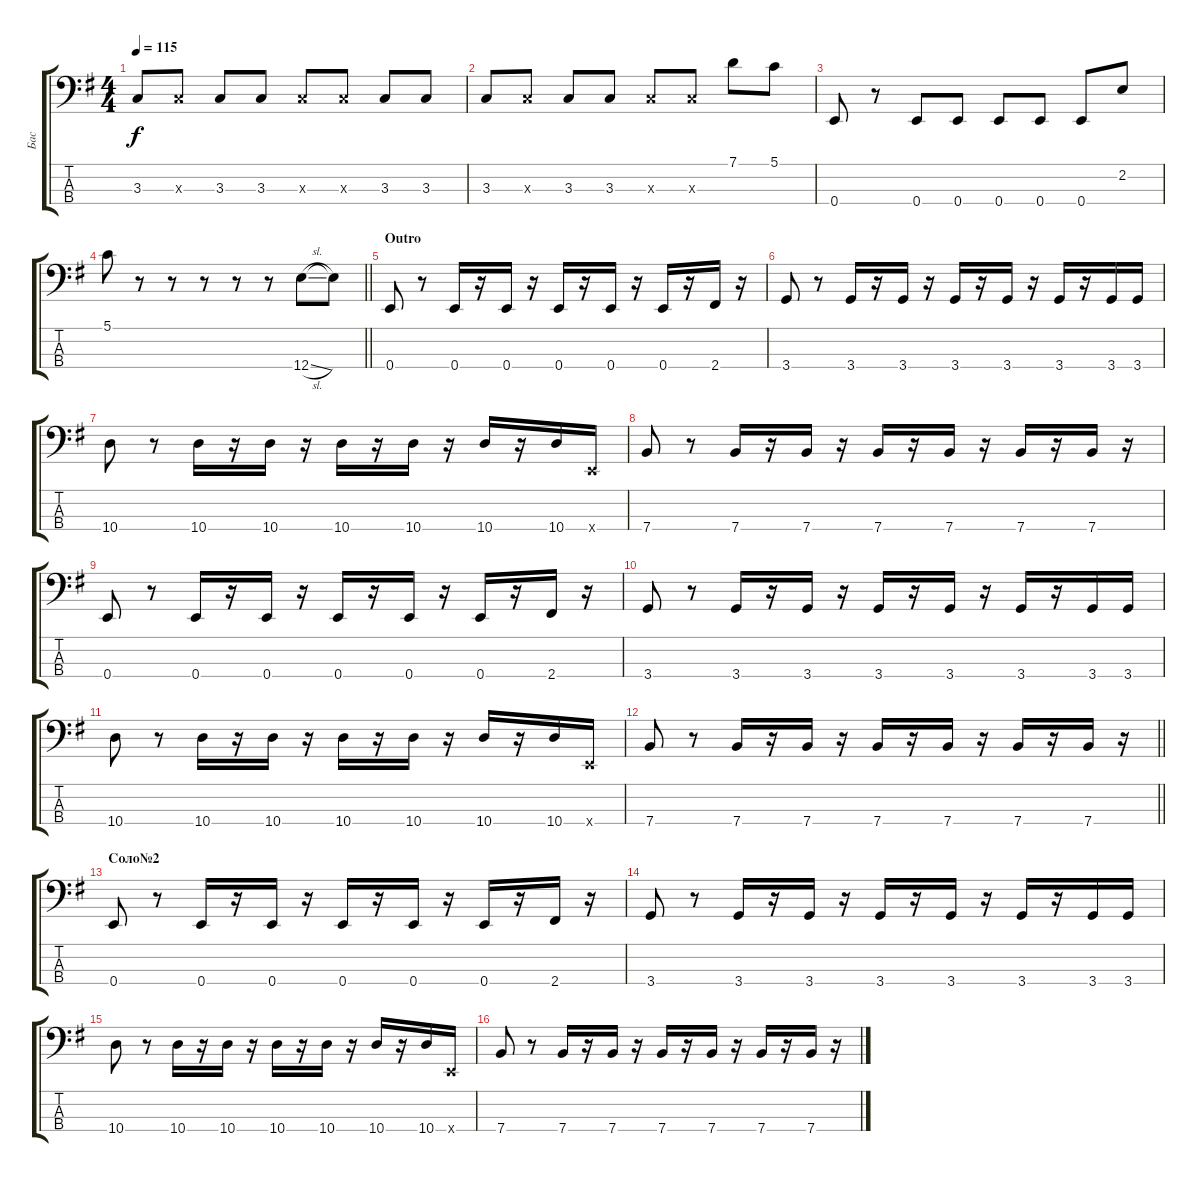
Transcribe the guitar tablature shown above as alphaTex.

\track ("Бас" "Бас") {instrument electricbassfinger}
\staff {score tabs}
\tuning (G2 D2 A1 E1) {hide}
\ts (4 4)
\tempo 115
\clef f4
\ks g
3.3.8{dy f} 3.3{x}.8 3.3.8 3.3.8 3.3{x}.8 3.3{x}.8 3.3.8 3.3.8 |
3.3.8 3.3{x}.8 3.3.8 3.3.8 3.3{x}.8 3.3{x}.8 7.1.8 5.1.8 |
0.4.8 r.8 0.4.8 0.4.8 0.4.8 0.4.8 0.4.8 2.2.8 |
\barLineRight lightlight
5.1.8 r.8 r.8 r.8 r.8 r.8 12.4{sl}.8{instrument slapbass2} 12.4{t}.8 |
\section ("" "Outro")
0.4.8 r.8 0.4.16 r.16 0.4.16 r.16 0.4.16 r.16 0.4.16 r.16 0.4.16 r.16 2.4.16 r.16 |
3.4.8 r.8 3.4.16 r.16 3.4.16 r.16 3.4.16 r.16 3.4.16 r.16 3.4.16 r.16 3.4.16 3.4.16 |
10.4.8 r.8 10.4.16 r.16 10.4.16 r.16 10.4.16 r.16 10.4.16 r.16 10.4.16 r.16 10.4.16 0.4{x}.16 |
7.4.8 r.8 7.4.16 r.16 7.4.16 r.16 7.4.16 r.16 7.4.16 r.16 7.4.16 r.16 7.4.16 r.16 |
0.4.8 r.8 0.4.16 r.16 0.4.16 r.16 0.4.16 r.16 0.4.16 r.16 0.4.16 r.16 2.4.16 r.16 |
3.4.8 r.8 3.4.16 r.16 3.4.16 r.16 3.4.16 r.16 3.4.16 r.16 3.4.16 r.16 3.4.16 3.4.16 |
10.4.8 r.8 10.4.16 r.16 10.4.16 r.16 10.4.16 r.16 10.4.16 r.16 10.4.16 r.16 10.4.16 0.4{x}.16 |
\barLineRight lightlight
7.4.8 r.8 7.4.16 r.16 7.4.16 r.16 7.4.16 r.16 7.4.16 r.16 7.4.16 r.16 7.4.16 r.16 |
\section ("" "Соло№2")
0.4.8 r.8 0.4.16 r.16 0.4.16 r.16 0.4.16 r.16 0.4.16 r.16 0.4.16 r.16 2.4.16 r.16 |
3.4.8 r.8 3.4.16 r.16 3.4.16 r.16 3.4.16 r.16 3.4.16 r.16 3.4.16 r.16 3.4.16 3.4.16 |
10.4.8 r.8 10.4.16 r.16 10.4.16 r.16 10.4.16 r.16 10.4.16 r.16 10.4.16 r.16 10.4.16 0.4{x}.16 |
7.4.8 r.8 7.4.16 r.16 7.4.16 r.16 7.4.16 r.16 7.4.16 r.16 7.4.16 r.16 7.4{ss}.16 r.16
